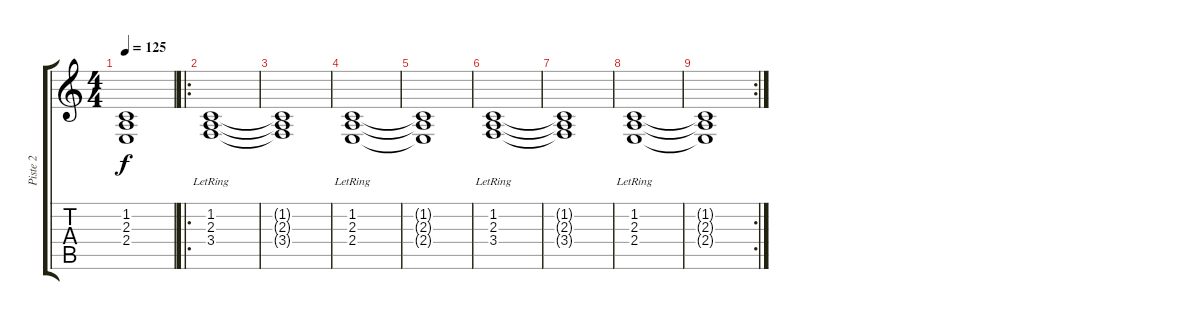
\track ("Piste 2" "Piste 2") {instrument vibraphone}
\staff {score tabs}
\tuning (E4 B3 G3 D3 A2 E2) {hide}
\ts (4 4)
\tempo 125
\clef g2
\ks c
(1.2 2.3 2.4).1{dy f} |
\ro
(1.2{lr} 2.3{lr} 3.4{lr}).1 |
(1.2{t} 2.3{t} 3.4{t}).1 |
(1.2{lr} 2.3{lr} 2.4{lr}).1 |
(1.2{t} 2.3{t} 2.4{t}).1 |
(1.2{lr} 2.3{lr} 3.4{lr}).1 |
(1.2{t} 2.3{t} 3.4{t}).1 |
(1.2{lr} 2.3{lr} 2.4{lr}).1 |
\rc 2
(1.2{t} 2.3{t} 2.4{t}).1
